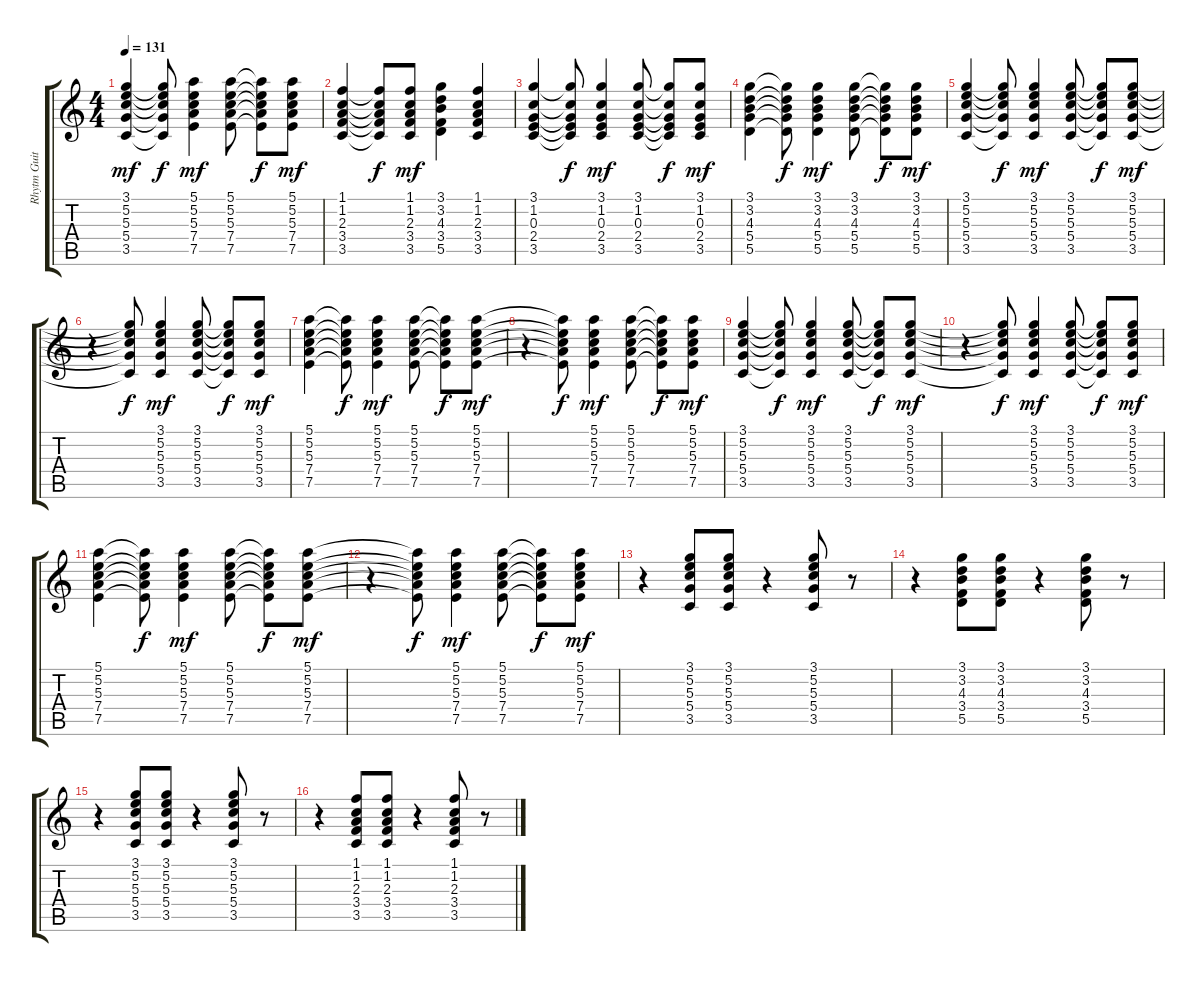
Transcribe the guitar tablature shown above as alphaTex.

\track ("Rhytm Guitar" "Rhytm Guit") {instrument acousticguitarsteel}
\staff {score tabs}
\tuning (E4 B3 G3 D3 A2 E2) {hide}
\ts (4 4)
\tempo 131
\clef g2
\ks c
(3.1 5.2 5.3 5.4 3.5).4{dy mf} (3.1{t} 5.2{t} 5.3{t} 5.4{t} 3.5{t}).8{dy f} (5.1 5.2 5.3 7.4 7.5).4{dy mf} (5.1 5.2 5.3 7.4 7.5).8 (5.1{t} 5.2{t} 5.3{t} 7.4{t} 7.5{t}).8{dy f} (5.1 5.2 5.3 7.4 7.5).8{dy mf} |
(1.1 1.2 2.3 3.4 3.5).4 (1.1{t} 1.2{t} 2.3{t} 3.4{t} 3.5{t}).8{dy f} (1.1 1.2 2.3 3.4 3.5).8{dy mf} (3.1 3.2 4.3 3.4 5.5).4 (1.1 1.2 2.3 3.4 3.5).4 |
(3.1 1.2 0.3 2.4 3.5).4 (3.1{t} 1.2{t} 0.3{t} 2.4{t} 3.5{t}).8{dy f} (3.1 1.2 0.3 2.4 3.5).4{dy mf} (3.1 1.2 0.3 2.4 3.5).8 (3.1{t} 1.2{t} 0.3{t} 2.4{t} 3.5{t}).8{dy f} (3.1 1.2 0.3 2.4 3.5).8{dy mf} |
(3.1 3.2 4.3 5.4 5.5).4 (3.1{t} 3.2{t} 4.3{t} 5.4{t} 5.5{t}).8{dy f} (3.1 3.2 4.3 5.4 5.5).4{dy mf} (3.1 3.2 4.3 5.4 5.5).8 (3.1{t} 3.2{t} 4.3{t} 5.4{t} 5.5{t}).8{dy f} (3.1 3.2 4.3 5.4 5.5).8{dy mf} |
(3.1 5.2 5.3 5.4 3.5).4 (3.1{t} 5.2{t} 5.3{t} 5.4{t} 3.5{t}).8{dy f} (3.1 5.2 5.3 5.4 3.5).4{dy mf} (3.1 5.2 5.3 5.4 3.5).8 (3.1{t} 5.2{t} 5.3{t} 5.4{t} 3.5{t}).8{dy f} (3.1 5.2 5.3 5.4 3.5).8{dy mf} |
r.4 (3.1{t} 5.2{t} 5.3{t} 5.4{t} 3.5{t}).8{dy f} (3.1 5.2 5.3 5.4 3.5).4{dy mf} (3.1 5.2 5.3 5.4 3.5).8 (3.1{t} 5.2{t} 5.3{t} 5.4{t} 3.5{t}).8{dy f} (3.1 5.2 5.3 5.4 3.5).8{dy mf} |
(5.1 5.2 5.3 7.4 7.5).4 (5.1{t} 5.2{t} 5.3{t} 7.4{t} 7.5{t}).8{dy f} (5.1 5.2 5.3 7.4 7.5).4{dy mf} (5.1 5.2 5.3 7.4 7.5).8 (5.1{t} 5.2{t} 5.3{t} 7.4{t} 7.5{t}).8{dy f} (5.1 5.2 5.3 7.4 7.5).8{dy mf} |
r.4 (5.1{t} 5.2{t} 5.3{t} 7.4{t} 7.5{t}).8{dy f} (5.1 5.2 5.3 7.4 7.5).4{dy mf} (5.1 5.2 5.3 7.4 7.5).8 (5.1{t} 5.2{t} 5.3{t} 7.4{t} 7.5{t}).8{dy f} (5.1 5.2 5.3 7.4 7.5).8{dy mf} |
(3.1 5.2 5.3 5.4 3.5).4 (3.1{t} 5.2{t} 5.3{t} 5.4{t} 3.5{t}).8{dy f} (3.1 5.2 5.3 5.4 3.5).4{dy mf} (3.1 5.2 5.3 5.4 3.5).8 (3.1{t} 5.2{t} 5.3{t} 5.4{t} 3.5{t}).8{dy f} (3.1 5.2 5.3 5.4 3.5).8{dy mf} |
r.4 (3.1{t} 5.2{t} 5.3{t} 5.4{t} 3.5{t}).8{dy f} (3.1 5.2 5.3 5.4 3.5).4{dy mf} (3.1 5.2 5.3 5.4 3.5).8 (3.1{t} 5.2{t} 5.3{t} 5.4{t} 3.5{t}).8{dy f} (3.1 5.2 5.3 5.4 3.5).8{dy mf} |
(5.1 5.2 5.3 7.4 7.5).4 (5.1{t} 5.2{t} 5.3{t} 7.4{t} 7.5{t}).8{dy f} (5.1 5.2 5.3 7.4 7.5).4{dy mf} (5.1 5.2 5.3 7.4 7.5).8 (5.1{t} 5.2{t} 5.3{t} 7.4{t} 7.5{t}).8{dy f} (5.1 5.2 5.3 7.4 7.5).8{dy mf} |
r.4 (5.1{t} 5.2{t} 5.3{t} 7.4{t} 7.5{t}).8{dy f} (5.1 5.2 5.3 7.4 7.5).4{dy mf} (5.1 5.2 5.3 7.4 7.5).8 (5.1{t} 5.2{t} 5.3{t} 7.4{t} 7.5{t}).8{dy f} (5.1 5.2 5.3 7.4 7.5).8{dy mf} |
r.4 (3.1 5.2 5.3 5.4 3.5).8 (3.1 5.2 5.3 5.4 3.5).8 r.4 (3.1 5.2 5.3 5.4 3.5).8 r.8 |
r.4 (3.1 3.2 4.3 3.4 5.5).8 (3.1 3.2 4.3 3.4 5.5).8 r.4 (3.1 3.2 4.3 3.4 5.5).8 r.8 |
r.4 (3.1 5.2 5.3 5.4 3.5).8 (3.1 5.2 5.3 5.4 3.5).8 r.4 (3.1 5.2 5.3 5.4 3.5).8 r.8 |
r.4 (1.1 1.2 2.3 3.4 3.5).8 (1.1 1.2 2.3 3.4 3.5).8 r.4 (1.1 1.2 2.3 3.4 3.5).8 r.8
